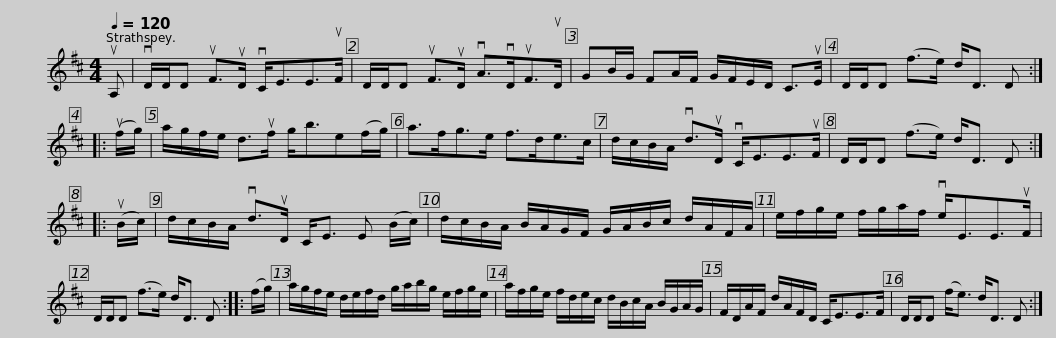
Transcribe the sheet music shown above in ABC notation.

X:1
L:1/8
Q:1/4=120
M:4/4
I:linebreak $
K:D
V:1 treble
V:1
 uA, | vD/D/D uF>uD vC<EE>uF | D/D/D uF>uD vA>vDuF>uD | GB/G/ FA/F/ G/F/E/D/ C>uE | D/D/D (f>e) d<D D ::$ %5
 (uf/g/) | a/g/f/e/ d>uf g<be(f/g/) | a>fg>e f>de>c | d/c/B/A/ vd>uD vC<EE>uF |$ D/D/D (f>e) d<D D :: %10
 (uB/c/) | d/c/B/A/ vd>uD C<E E (B/c/) | d/c/B/A/ B/A/G/F/ G/A/B/c/ d/A/F/A/ |$ e/f/g/e/ f/g/a/f/ ve<EE>uF | D/D/D (f>e) d<D D :: %15
 (f/g/) | a/g/f/e/ d/e/f/d/ g/a/b/g/ e/f/g/e/ |$ a/f/g/e/ f/d/e/c/ d/B/c/A/ B/G/A/G/ | F/D/A/F/ d/A/F/D/ C<EE>F | D/D/D (f<e) d<D D :| %20
